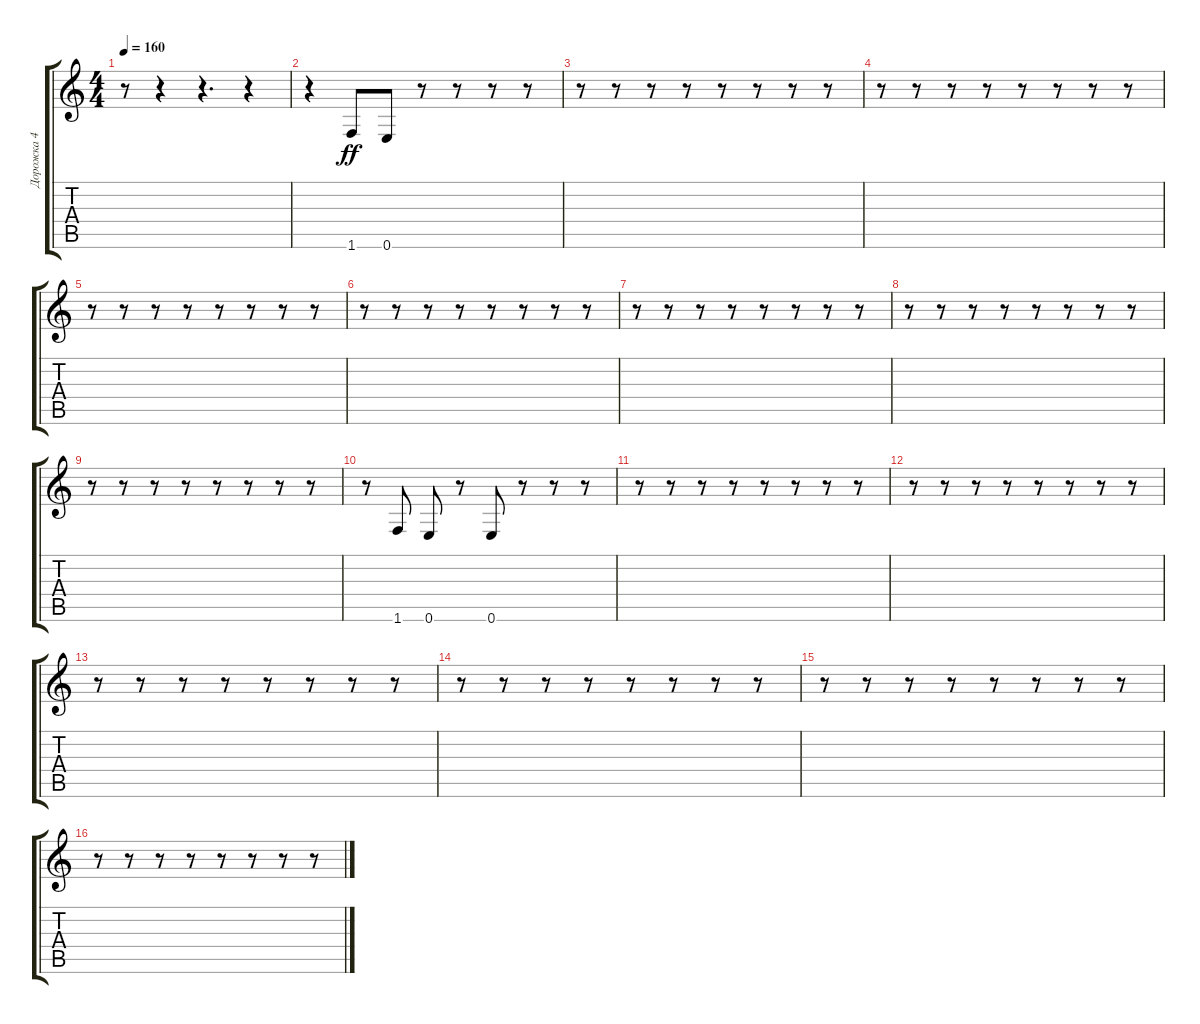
\track ("Дорожка 4" "Дорожка 4") {instrument electricbasspick}
\staff {score tabs}
\tuning (E4 B3 G3 D3 A2 E2) {hide}
\ts (4 4)
\tempo 160
\clef g2
\ks c
r.8{dy ff} r.4 r.4{d} r.4 |
r.4 1.6.8 0.6.8 r.8 r.8 r.8 r.8 |
r.8 r.8 r.8 r.8 r.8 r.8 r.8 r.8 |
r.8 r.8 r.8 r.8 r.8 r.8 r.8 r.8 |
r.8 r.8 r.8 r.8 r.8 r.8 r.8 r.8 |
r.8 r.8 r.8 r.8 r.8 r.8 r.8 r.8 |
r.8 r.8 r.8 r.8 r.8 r.8 r.8 r.8 |
r.8 r.8 r.8 r.8 r.8 r.8 r.8 r.8 |
r.8 r.8 r.8 r.8 r.8 r.8 r.8 r.8 |
r.8 1.6.8 0.6.8 r.8 0.6.8 r.8 r.8 r.8 |
r.8 r.8 r.8 r.8 r.8 r.8 r.8 r.8 |
r.8 r.8 r.8 r.8 r.8 r.8 r.8 r.8 |
r.8 r.8 r.8 r.8 r.8 r.8 r.8 r.8 |
r.8 r.8 r.8 r.8 r.8 r.8 r.8 r.8 |
r.8 r.8 r.8 r.8 r.8 r.8 r.8 r.8 |
r.8 r.8 r.8 r.8 r.8 r.8 r.8 r.8
